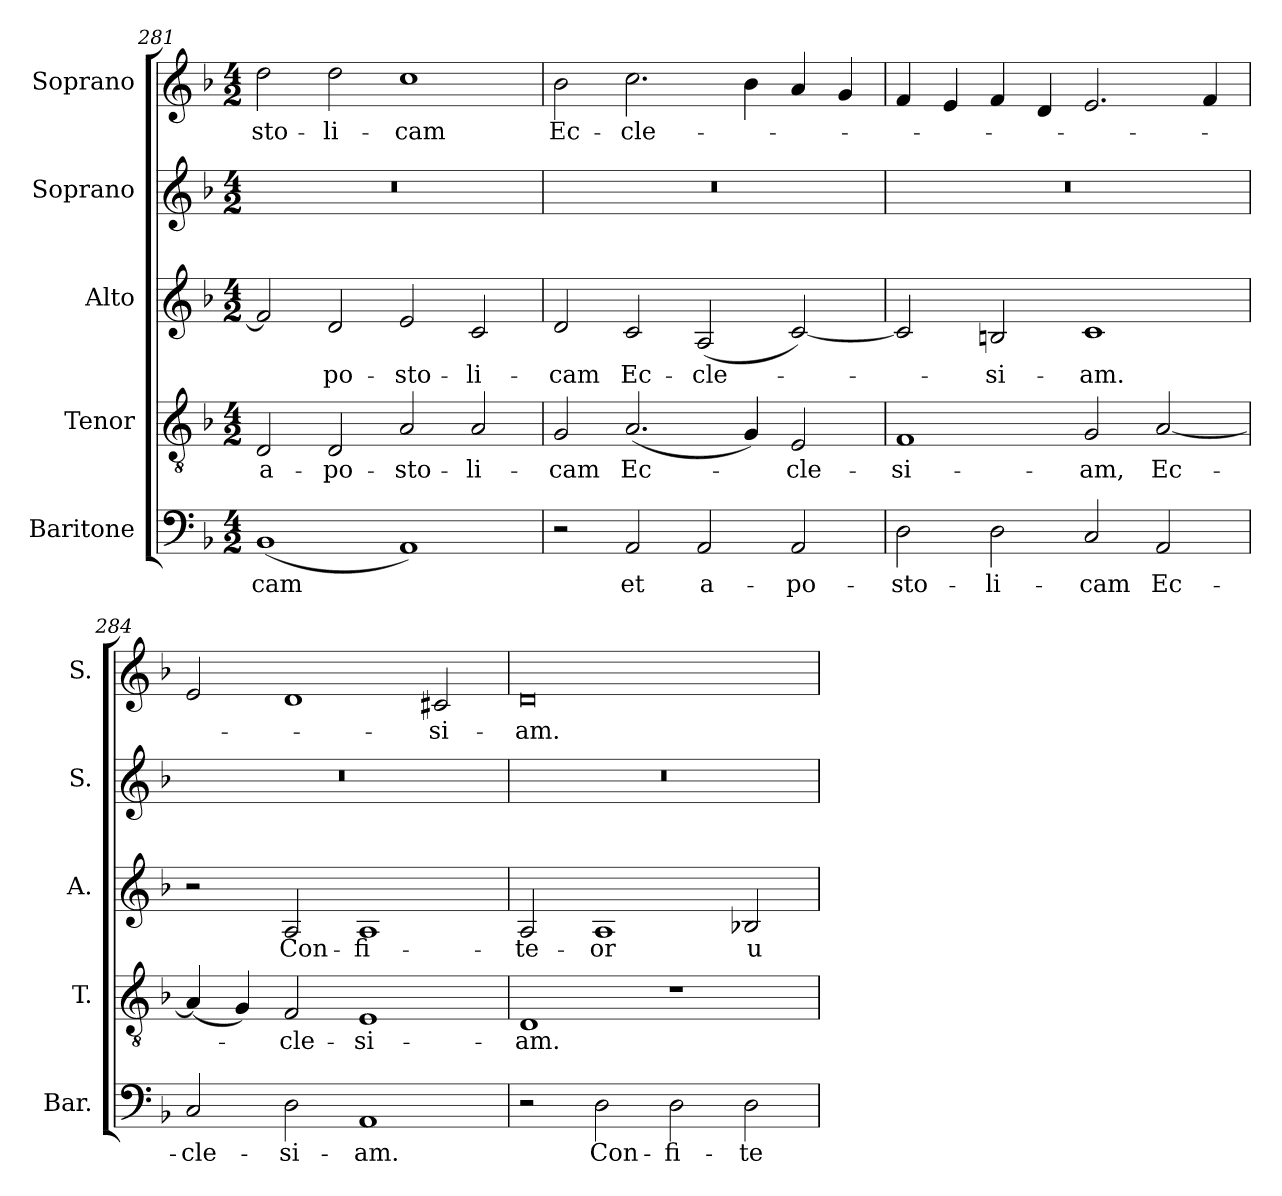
**kern	**text	**kern	**text	**kern	**text	**kern	**kern	**text
*part5	*part5	*part4	*part4	*part3	*part3	*part2	*part1	*part1
*staff5	*staff5	*staff4	*staff4	*staff3	*staff3	*staff2	*staff1	*staff1
*I"Baritone	*	*I"Tenor	*	*I"Alto	*	*I"Soprano	*I"Soprano	*
*I'Bar.	*	*I'T.	*	*I'A.	*	*I'S.	*I'S.	*
*clefF4	*	*clefGv2	*	*clefG2	*	*clefG2	*clefG2	*
*	*	*ITrd7c12	*	*	*	*	*	*
*k[b-]	*	*k[b-]	*	*k[b-]	*	*k[b-]	*k[b-]	*
*F:	*	*F:	*	*F:	*	*F:	*F:	*
*M4/2	*	*M4/2	*	*M4/2	*	*M4/2	*M4/2	*
=281	=281	=281	=281	=281	=281	=281	=281	=281
!	!LO:LY:b:color=#000000	!	!	!	!	!	!	!
!	!	!	!LO:LY:b:color=#000000	!	!	!LO:N:vis=1	!	!
!	!	!	!	!	!	!	!	!LO:LY:b:color=#000000
(1BB-i	-cam	2DDi/	a-	2fi/]	.	0r	2ddi\	-sto-
!	!	!	!LO:LY:b:color=#000000	!	!	!	!	!
!	!	!	!	!	!LO:LY:b:color=#000000	!	!	!
!	!	!	!	!	!	!	!	!LO:LY:b:color=#000000
.	.	2DDi/	-po-	2di/	-po-	.	2ddi\	-li-
!	!	!	!LO:LY:b:color=#000000	!	!	!	!	!
!	!	!	!	!	!LO:LY:b:color=#000000	!	!	!
!	!	!	!	!	!	!	!	!LO:LY:b:color=#000000
1AAi)	.	2AAi/	-sto-	2ei/	-sto-	.	1cci	-cam
!	!	!	!LO:LY:b:color=#000000	!	!	!	!	!
!	!	!	!	!	!LO:LY:b:color=#000000	!	!	!
.	.	2AAi/	-li-	2ci/	-li-	.	.	.
=282	=282	=282	=282	=282	=282	=282	=282	=282
!	!	!	!LO:LY:b:color=#000000	!	!	!	!	!
!	!	!	!	!	!LO:LY:b:color=#000000	!LO:N:vis=1	!	!
!	!	!	!	!	!	!	!	!LO:LY:b:color=#000000
2r	.	2GGi/	-cam	2di/	-cam	0r	2b-i\	Ec-
!	!LO:LY:b:color=#000000	!	!	!	!	!	!	!
!	!	!	!LO:LY:b:color=#000000	!	!	!	!	!
!	!	!	!	!	!LO:LY:b:color=#000000	!	!	!
!	!	!	!	!	!	!	!	!LO:LY:b:color=#000000
2AAi/	et	(2.AAi/	Ec-	2ci/	Ec-	.	2.cci\	-cle-
!	!LO:LY:b:color=#000000	!	!	!	!	!	!	!
!	!	!	!	!	!LO:LY:b:color=#000000	!	!	!
2AAi/	a-	.	.	(2Ai/	-cle-	.	.	.
.	.	4GGi/)	.	.	.	.	4b-i\	.
!	!LO:LY:b:color=#000000	!	!	!	!	!	!	!
!	!	!	!LO:LY:b:color=#000000	!	!	!	!	!
2AAi/	-po-	2EEi/	-cle-	[2ci/)	.	.	4ai/	.
.	.	.	.	.	.	.	4gi/	.
!!LO:LB:g=z
=283	=283	=283	=283	=283	=283	=283	=283	=283
!	!LO:LY:b:color=#000000	!	!	!	!	!	!	!
!	!	!	!LO:LY:b:color=#000000	!	!	!LO:N:vis=1	!	!
2Di\	-sto-	1FFi	-si-	2ci/]	.	0r	4fi/	.
.	.	.	.	.	.	.	4ei/	.
!	!LO:LY:b:color=#000000	!	!	!	!	!	!	!
!	!	!	!	!	!LO:LY:b:color=#000000	!	!	!
2Di\	-li-	.	.	2Bni/	-si-	.	4fi/	.
.	.	.	.	.	.	.	4di/	.
!	!LO:LY:b:color=#000000	!	!	!	!	!	!	!
!	!	!	!LO:LY:b:color=#000000	!	!	!	!	!
!	!	!	!	!	!LO:LY:b:color=#000000	!	!	!
2Ci/	-cam	2GGi/	-am,	1ci	-am.	.	2.ei/	.
!	!LO:LY:b:color=#000000	!	!	!	!	!	!	!
!	!	!	!LO:LY:b:color=#000000	!	!	!	!	!
2AAi/	Ec-	[2AAi/	Ec-	.	.	.	.	.
.	.	.	.	.	.	.	4fi/	.
=284	=284	=284	=284	=284	=284	=284	=284	=284
!	!LO:LY:b:color=#000000	!	!	!	!	!LO:N:vis=1	!	!
2Ci/	-cle-	(4AAi/]	.	2r	.	0r	2ei/	.
.	.	4GGi/)	.	.	.	.	.	.
!	!LO:LY:b:color=#000000	!	!	!	!	!	!	!
!	!	!	!LO:LY:b:color=#000000	!	!	!	!	!
!	!	!	!	!	!LO:LY:b:color=#000000	!	!	!
2Di\	-si-	2FFi/	-cle-	2Ai/	Con-	.	1di	.
!	!LO:LY:b:color=#000000	!	!	!	!	!	!	!
!	!	!	!LO:LY:b:color=#000000	!	!	!	!	!
!	!	!	!	!	!LO:LY:b:color=#000000	!	!	!
1AAi	-am.	1EEi	-si-	1Ai	-fi-	.	.	.
!	!	!	!	!	!	!	!	!LO:LY:b:color=#000000
.	.	.	.	.	.	.	2c#Xi/	-si-
=285	=285	=285	=285	=285	=285	=285	=285	=285
!	!	!	!LO:LY:b:color=#000000	!	!	!	!	!
!	!	!	!	!	!LO:LY:b:color=#000000	!LO:N:vis=1	!	!
!	!	!	!	!	!	!	!	!LO:LY:b:color=#000000
2r	.	1DDi	-am.	2Ai/	-te-	0r	0di	-am.
!	!LO:LY:b:color=#000000	!	!	!	!	!	!	!
!	!	!	!	!	!LO:LY:b:color=#000000	!	!	!
2Di\	Con-	.	.	1Ai	-or	.	.	.
!	!LO:LY:b:color=#000000	!	!	!	!	!	!	!
2Di\	-fi-	1r	.	.	.	.	.	.
!	!LO:LY:b:color=#000000	!	!	!	!	!	!	!
!	!	!	!	!	!LO:LY:b:color=#000000	!	!	!
2Di\	-te-	.	.	2B-Xi/	u-	.	.	.
=	=	=	=	=	=	=	=	=
*-	*-	*-	*-	*-	*-	*-	*-	*-
